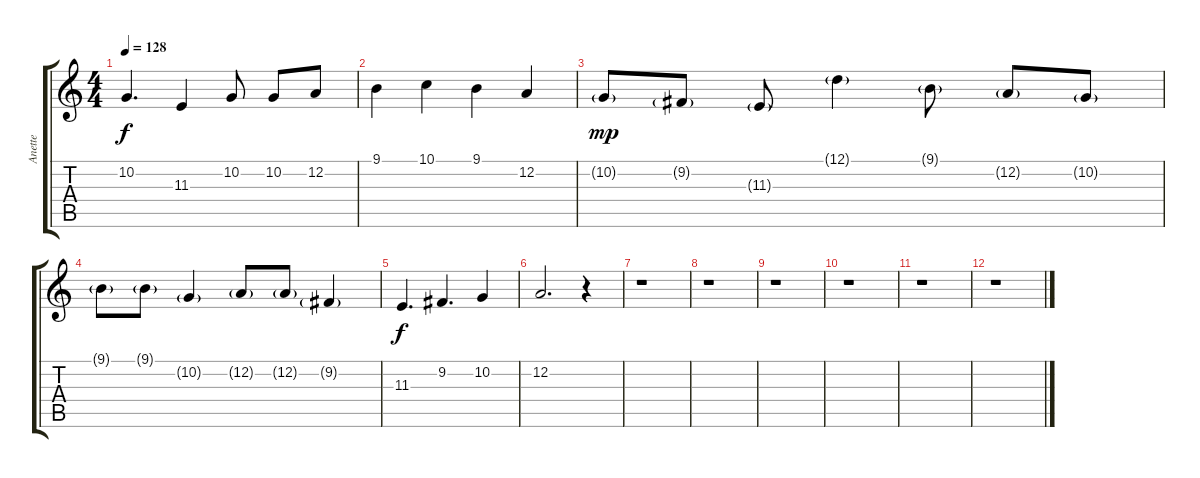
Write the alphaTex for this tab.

\track ("Anette" "Anette") {instrument flute}
\staff {score tabs}
\tuning (D4 A3 F3 C3 G2 D2) {hide}
\ts (4 4)
\tempo 128
\clef g2
\ks c
10.2.4{d dy f} 11.3.4 10.2.8 10.2.8 12.2.8 |
9.1.4 10.1.4 9.1.4 12.2.4 |
10.2{g}.8{dy mp} 9.2{g}.8 11.3{g}.8 12.1{g}.4 9.1{g}.8 12.2{g}.8 10.2{g}.8 |
9.1{g}.8 9.1{g}.8 10.2{g}.4 12.2{g}.8 12.2{g}.8 9.2{g}.4 |
11.3.4{d dy f} 9.2.4{d} 10.2.4 |
12.2.2{d} r.4 |
r.1 |
r.1 |
r.1 |
r.1 |
r.1 |
r.1
